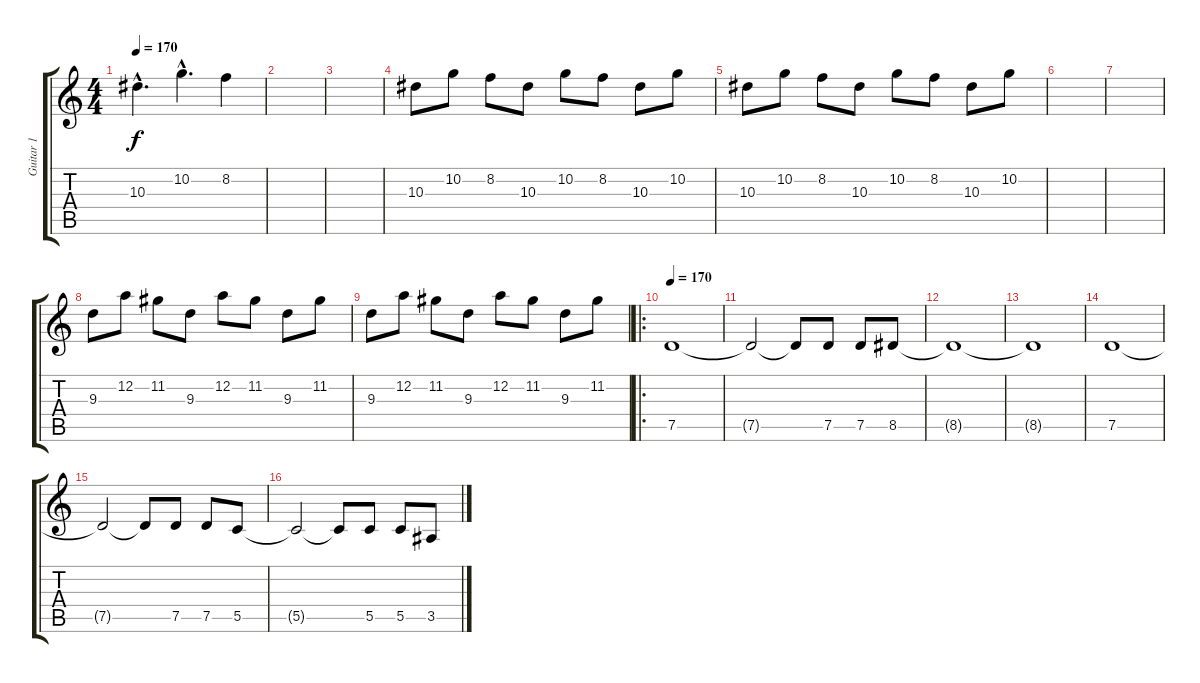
\track ("Guitar 1" "Guitar 1") {instrument distortionguitar}
\staff {score tabs}
\tuning (D4 A3 F3 C3 G2 D2) {hide}
\ts (4 4)
\tempo 170
\clef g2
\ks c
10.3{hac}.4{d dy f} 10.2{hac}.4{d} 8.2.4 |
|
|
10.3.8 10.2.8 8.2.8 10.3.8 10.2.8 8.2.8 10.3.8 10.2.8 |
10.3.8 10.2.8 8.2.8 10.3.8 10.2.8 8.2.8 10.3.8 10.2.8 |
|
|
9.3.8 12.2.8 11.2.8 9.3.8 12.2.8 11.2.8 9.3.8 11.2.8 |
9.3.8 12.2.8 11.2.8 9.3.8 12.2.8 11.2.8 9.3.8 11.2.8 |
\ro
\tempo 170
7.5.1{volume 16} |
7.5{t}.2 7.5{t}.8 7.5.8 7.5.8 8.5.8 |
8.5{t}.1 |
8.5{t}.1 |
7.5.1 |
7.5{t}.2 7.5{t}.8 7.5.8 7.5.8 5.5.8 |
5.5{t}.2 5.5{t}.8 5.5.8 5.5.8 3.5.8
